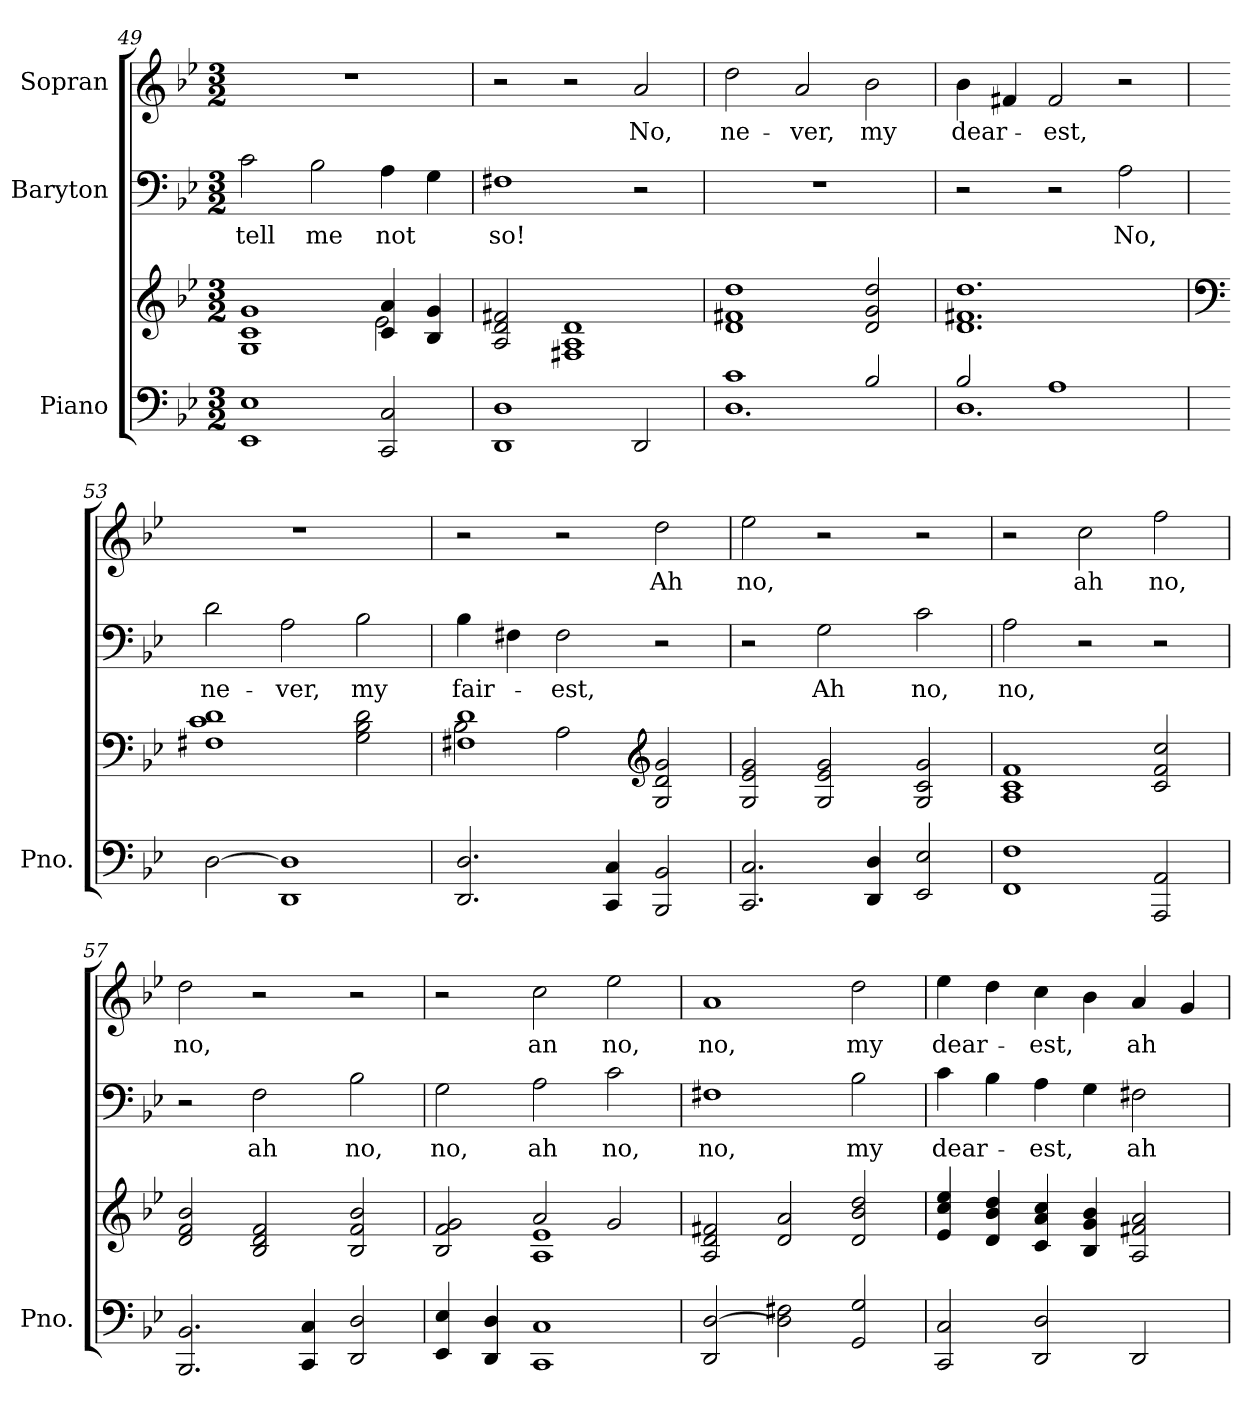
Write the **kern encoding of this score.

**kern	**kern	**kern	**text	**kern	**text
*part3	*part3	*part2	*part2	*part1	*part1
*staff4	*staff3	*staff2	*staff2	*staff1	*staff1
*I"Piano	*	*I"Baryton	*	*I"Sopran	*
*I'Pno.	*	*	*	*	*
*clefF4	*clefG2	*clefF4	*	*clefG2	*
*k[b-e-]	*k[b-e-]	*k[b-e-]	*	*k[b-e-]	*
*M3/2	*M3/2	*M3/2	*	*M3/2	*
=49	=49	=49	=49	=49	=49
*	*^	*	*	*	*
!	!	!	!	!LO:LY:b	!	!
1EE- 1E-	1G 1c 1g	1ryy	2c\	tell	1.r	.
!	!	!	!	!LO:LY:b	!	!
.	.	.	2B-\	me	.	.
!	!	!	!	!LO:LY:b	!	!
2CC/ 2C/	4c/ 4a/	2e-\	4A\	not	.	.
.	4B-/ 4g/	.	4G\	.	.	.
*	*v	*v	*	*	*	*
!!LO:LB:g=z
=50	=50	=50	=50	=50	=50
!	!	!	!LO:LY:b	!	!
1DD 1D	2A/ 2d/ 2f#X/	1F#X	so!	2r	.
.	1F#X 1A 1d	.	.	2r	.
!	!	!	!	!	!LO:LY:b
2DD/	.	2r	.	2a/	No,
=51	=51	=51	=51	=51	=51
*^	*	*	*	*	*
!	!	!	!	!	!	!LO:LY:b
1c	1.D	1d 1f#X 1dd	1.r	.	2dd\	ne-
!	!	!	!	!	!	!LO:LY:b
.	.	.	.	.	2a/	-ver,
!	!	!	!	!	!	!LO:LY:b
2B-/	.	2d/ 2g/ 2dd/	.	.	2b-\	my
=52	=52	=52	=52	=52	=52	=52
!	!	!	!	!	!	!LO:LY:b
2B-/	1.D	1.d 1.f#X 1.dd	2r	.	4b-\	dear-
.	.	.	.	.	4f#X/	.
!	!	!	!	!	!	!LO:LY:b
1A	.	.	2r	.	2f#/	-est,
!	!	!	!	!LO:LY:b	!	!
.	.	.	2A\	No,	2r	.
*v	*v	*	*	*	*	*
=53	=53	=53	=53	=53	=53
*	*clefF4	*	*	*	*
!	!	!	!LO:LY:b	!	!
[2D\	1F#X 1c 1d	2d\	ne-	1.r	.
!	!	!	!LO:LY:b	!	!
1DD 1D]	.	2A\	-ver,	.	.
!	!	!	!LO:LY:b	!	!
.	2G\ 2B-\ 2d\	2B-\	my	.	.
=54	=54	=54	=54	=54	=54
*	*^	*	*	*	*
!	!	!	!	!LO:LY:b	!	!
2.DD/ 2.D/	1F#X 1d	2B-\	4B-\	fair-	2r	.
.	.	.	4F#X\	.	.	.
!	!	!	!	!LO:LY:b	!	!
.	.	2A\	2F#\	-est,	2r	.
4CC/ 4C/	.	.	.	.	.	.
*	*clefG2	*	*	*	*	*
!	!	!	!	!	!	!LO:LY:b
2BBB-/ 2BB-/	2G/ 2d/ 2g/	2ryy	2r	.	2dd\	Ah
=55	=55	=55	=55	=55	=55	=55
!	!	!	!	!	!	!LO:LY:b
*	*v	*v	*	*	*	*
2.CC/ 2.C/	2G/ 2e-/ 2g/	2r	.	2ee-\	no,
!	!	!	!LO:LY:b	!	!
.	2G/ 2e-/ 2g/	2G\	Ah	2r	.
4DD/ 4D/	.	.	.	.	.
!	!	!	!LO:LY:b	!	!
2EE-/ 2E-/	2G/ 2c/ 2g/	2c\	no,	2r	.
!!LO:PB:g=z
=56	=56	=56	=56	=56	=56
!	!	!	!LO:LY:b	!	!
1FF 1F	1A 1c 1f	2A\	no,	2r	.
!	!	!	!	!	!LO:LY:b
.	.	2r	.	2cc\	ah
!	!	!	!	!	!LO:LY:b
2AAA/ 2AA/	2c/ 2f/ 2cc/	2r	.	2ff\	no,
=57	=57	=57	=57	=57	=57
!	!	!	!	!	!LO:LY:b
2.BBB-/ 2.BB-/	2d/ 2f/ 2b-/	2r	.	2dd\	no,
!	!	!	!LO:LY:b	!	!
.	2B-/ 2d/ 2f/	2F\	ah	2r	.
4CC/ 4C/	.	.	.	.	.
!	!	!	!LO:LY:b	!	!
2DD/ 2D/	2B-/ 2f/ 2b-/	2B-\	no,	2r	.
=58	=58	=58	=58	=58	=58
*	*^	*	*	*	*
!	!	!	!	!LO:LY:b	!	!
4EE-/ 4E-/	2B-/ 2f/ 2g/	2ryy	2G\	no,	2r	.
4DD/ 4D/	.	.	.	.	.	.
!	!	!	!	!LO:LY:b	!	!LO:LY:b
1CC 1C	2a/	1A 1e-	2A\	ah	2cc\	an
!	!	!	!	!LO:LY:b	!	!LO:LY:b
.	2g/	.	2c\	no,	2ee-\	no,
*	*v	*v	*	*	*	*
=59	=59	=59	=59	=59	=59
!	!	!	!LO:LY:b	!	!LO:LY:b
2DD/ [2D/	2A/ 2d/ 2f#X/	1F#X	no,	1a	no,
2D\] 2F#X\	2d/ 2a/	.	.	.	.
!	!	!	!LO:LY:b	!	!LO:LY:b
2GG/ 2G/	2d/ 2b-/ 2dd/	2B-\	my	2dd\	my
=60	=60	=60	=60	=60	=60
!	!	!	!LO:LY:b	!	!LO:LY:b
2CC/ 2C/	4e-/ 4cc/ 4ee-/	4c\	dear-	4ee-\	dear-
.	4d/ 4b-/ 4dd/	4B-\	.	4dd\	.
!	!	!	!LO:LY:b	!	!LO:LY:b
2DD/ 2D/	4c/ 4a/ 4cc/	4A\	-est,	4cc\	-est,
.	4B-/ 4g/ 4b-/	4G\	.	4b-\	.
!	!	!	!LO:LY:b	!	!LO:LY:b
2DD/	2A/ 2f#X/ 2a/	2F#X\	ah	4a/	ah
.	.	.	.	4g/	.
=	=	=	=	=	=
*-	*-	*-	*-	*-	*-
